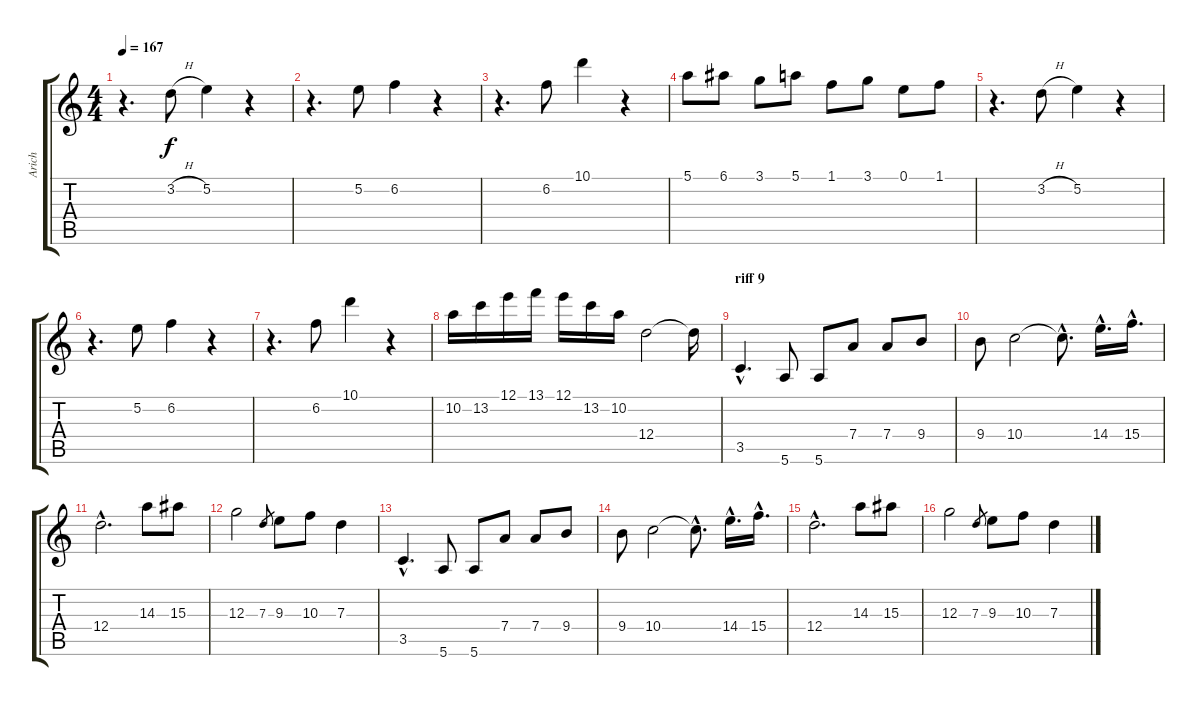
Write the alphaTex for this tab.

\track ("Arich" "Arich") {instrument overdrivenguitar}
\staff {score tabs}
\tuning (E4 B3 G3 D3 A2 E2) {hide}
\ts (4 4)
\tempo 167
\clef g2
\ks c
r.4{d dy f} 3.2{h}.8 5.2.4 r.4 |
r.4{d} 5.2.8 6.2.4 r.4 |
r.4{d} 6.2.8 10.1.4 r.4 |
5.1.8 6.1.8 3.1.8 5.1.8 1.1.8 3.1.8 0.1.8 1.1.8 |
r.4{d} 3.2{h}.8 5.2.4 r.4 |
r.4{d} 5.2.8 6.2.4 r.4 |
r.4{d} 6.2.8 10.1.4 r.4 |
10.2.16 13.2.16 12.1.16 13.1.16 12.1.16 13.2.16 10.2.16 12.4.2 12.4{t}.16 |
\section ("" "riff 9")
3.5{hac}.4{d} 5.6.8 5.6.8 7.4.8 7.4.8 9.4.8 |
9.4.8 10.4.2 10.4{hac t}.8{d} 14.4{hac}.16{d} 15.4{hac}.16{d} |
12.4{hac}.2{d} 14.3.8 15.3.8 |
12.3.2 7.3.8{gr} 9.3.8 10.3.8 7.3.4 |
3.5{hac}.4{d} 5.6.8 5.6.8 7.4.8 7.4.8 9.4.8 |
9.4.8 10.4.2 10.4{hac t}.8{d} 14.4{hac}.16{d} 15.4{hac}.16{d} |
12.4{hac}.2{d} 14.3.8 15.3.8 |
12.3.2 7.3.8{gr} 9.3.8 10.3.8 7.3.4
